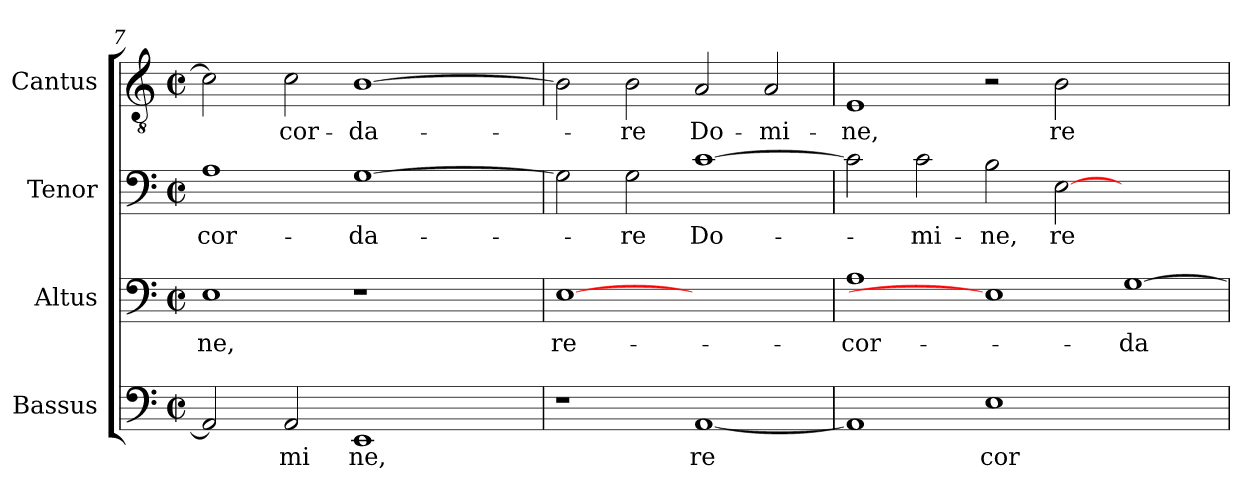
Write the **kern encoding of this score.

**kern	**text	**kern	**text	**kern	**text	**kern	**text
*part4	*part4	*part3	*part3	*part2	*part2	*part1	*part1
*staff4	*staff4	*staff3	*staff3	*staff2	*staff2	*staff1	*staff1
*I"Bassus	*	*I"Altus	*	*I"Tenor	*	*I"Cantus	*
!!LO:LB:g=z
*clefF4	*	*clefF4	*	*clefF4	*	*clefGv2	*
*M2/2	*	*M2/2	*	*M2/2	*	*M2/2	*
*met(c|)	*	*met(c|)	*	*met(c|)	*	*met(c|)	*
=7	=7	=7	=7	=7	=7	=7	=7
!	!	!	!LO:LY:b:cj	!	!LO:LY:b:cj	!	!
*^	*	*	*	*	*	*^	*
2AA/]	32.ryy	.	1E	-ne,	1A	-cor-	2c\]	32.ryy	.
.	1ryy	.	.	.	.	.	.	1ryy	.
!	!	!LO:LY:b:cj	!	!	!	!	!	!	!LO:LY:b:cj
2AA/	.	mi	.	.	.	.	2c\	.	cor-
!	!	!LO:LY:b:cj	!	!	!	!LO:LY:b:cj	!	!	!LO:LY:b:cj
1EE	.	ne,	1r	.	[>1G	-da-	[>1B	.	-da-
.	2ryy	.	.	.	.	.	.	2ryy	.
.	4ryy	.	.	.	.	.	.	4ryy	.
.	8ryy	.	.	.	.	.	.	8ryy	.
.	16ryy	.	.	.	.	.	.	16ryy	.
.	64ryy	.	.	.	.	.	.	64ryy	.
=8	=8	=8	=8	=8	=8	=8	=8	=8	=8
!	!	!	!	!LO:LY:b:cj	!	!	!	!	!
*v	*v	*	*	*	*	*	*v	*v	*
1r	.	[1E	re-	2G\]	.	2B\]	.
!	!	!	!	!	!LO:LY:b:cj	!	!LO:LY:b:cj
.	.	.	.	2G\	-re	2B\	-re
!	!LO:LY:b:cj	!	!	!	!LO:LY:b:cj	!	!LO:LY:b:cj
[<1AA	re	1ryy	.	[>1c	Do-	2A/	Do-
!	!	!	!	!	!	!	!LO:LY:b:cj
.	.	.	.	.	.	2A/	-mi-
=9	=9	=9	=9	=9	=9	=9	=9
!	!	!	!LO:LY:b:cj	!	!	!	!LO:LY:b:cj
1AA]	.	1A	-cor-	2c\]	.	1E	-ne,
!	!	!	!	!	!LO:LY:b:cj	!	!
.	.	.	.	2c\	-mi-	.	.
!	!LO:LY:b:cj	!	!	!	!LO:LY:b:cj	!	!
1E	cor	1E]	.	2B\	-ne,	2r	.
!	!	!	!	!	!LO:LY:b:cj	!	!LO:LY:b:cj
.	.	.	.	[>2E\	re-	2B\	re-
!	!	!	!LO:LY:b:cj	!	!	!	!
1ryy	.	[>1G	-da-	1ryy	.	1ryy	.
=	=	=	=	=	=	=	=
*-	*-	*-	*-	*-	*-	*-	*-
